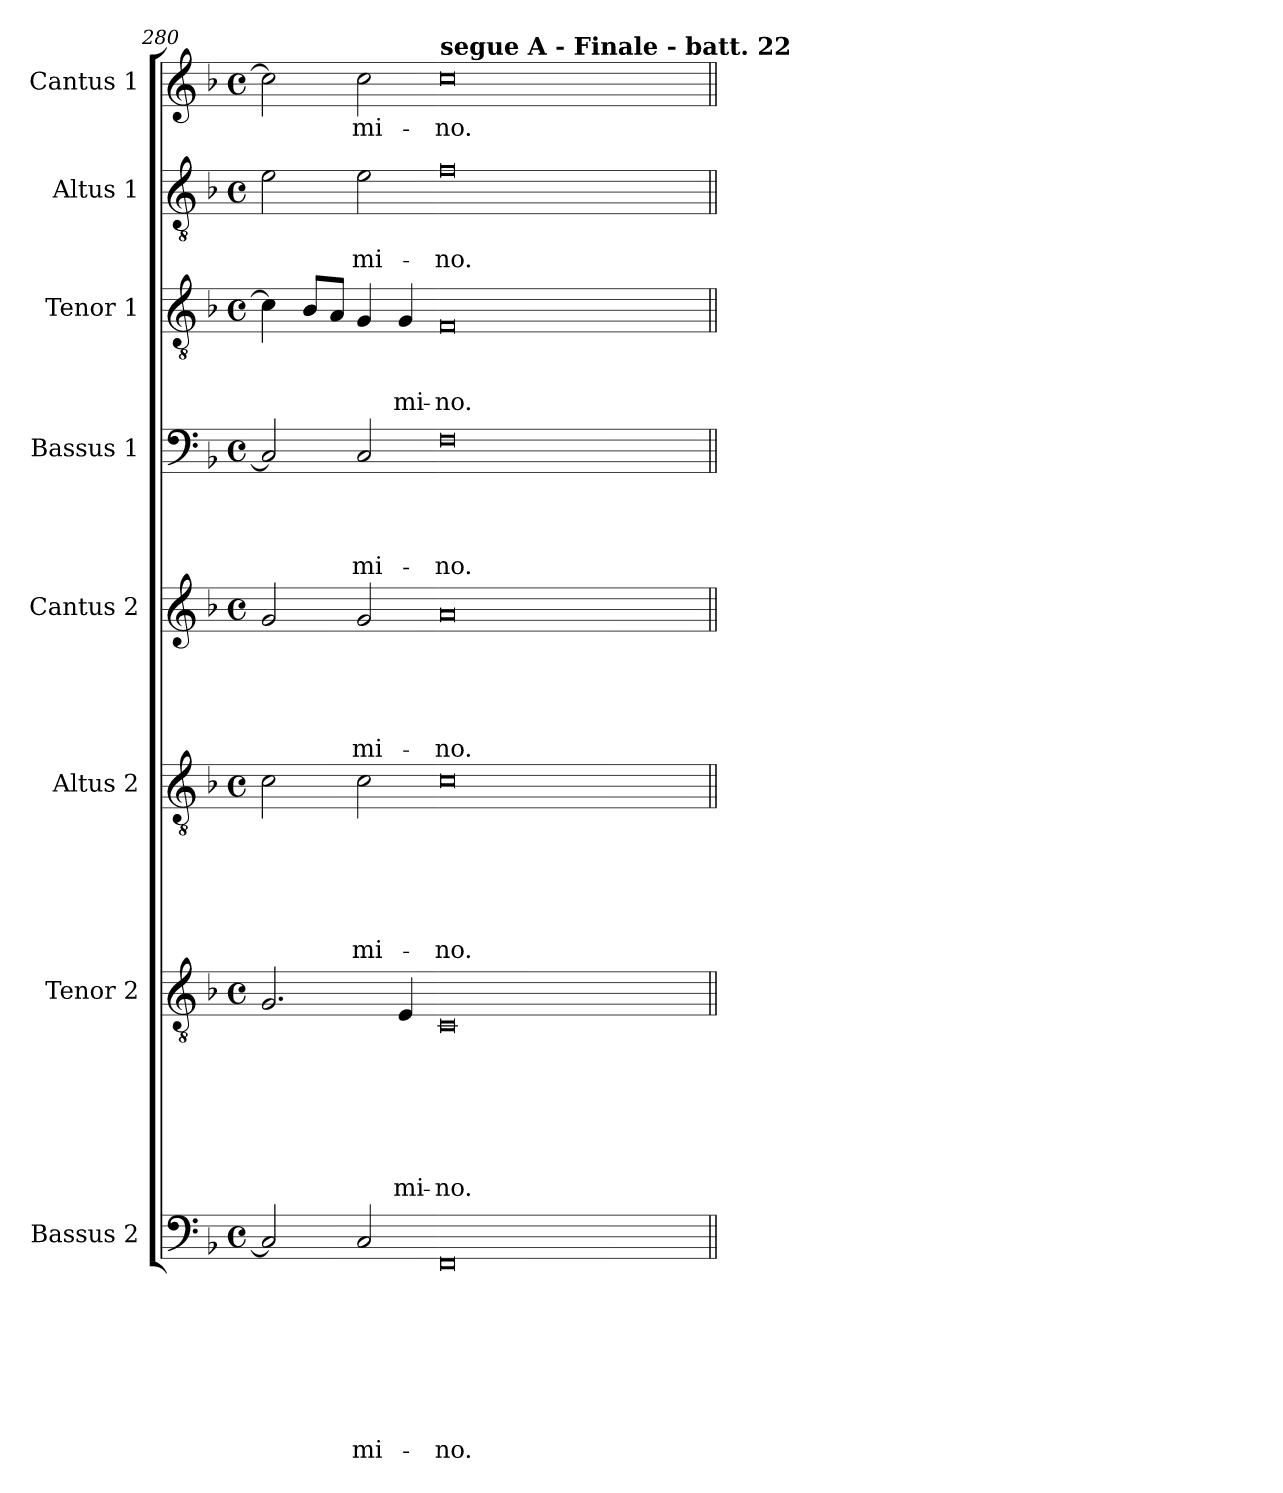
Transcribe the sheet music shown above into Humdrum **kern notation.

**kern	**text	**text	**text	**text	**text	**text	**text	**text	**kern	**text	**text	**text	**text	**text	**text	**text	**kern	**text	**text	**text	**text	**text	**text	**kern	**text	**text	**text	**text	**text	**kern	**text	**text	**text	**text	**kern	**text	**text	**text	**kern	**text	**text	**kern	**text
*part8	*part8	*part8	*part8	*part8	*part8	*part8	*part8	*part8	*part7	*part7	*part7	*part7	*part7	*part7	*part7	*part7	*part6	*part6	*part6	*part6	*part6	*part6	*part6	*part5	*part5	*part5	*part5	*part5	*part5	*part4	*part4	*part4	*part4	*part4	*part3	*part3	*part3	*part3	*part2	*part2	*part2	*part1	*part1
*staff8	*staff8	*staff8	*staff8	*staff8	*staff8	*staff8	*staff8	*staff8	*staff7	*staff7	*staff7	*staff7	*staff7	*staff7	*staff7	*staff7	*staff6	*staff6	*staff6	*staff6	*staff6	*staff6	*staff6	*staff5	*staff5	*staff5	*staff5	*staff5	*staff5	*staff4	*staff4	*staff4	*staff4	*staff4	*staff3	*staff3	*staff3	*staff3	*staff2	*staff2	*staff2	*staff1	*staff1
*I"Bassus 2	*	*	*	*	*	*	*	*	*I"Tenor 2	*	*	*	*	*	*	*	*I"Altus 2	*	*	*	*	*	*	*I"Cantus 2	*	*	*	*	*	*I"Bassus 1	*	*	*	*	*I"Tenor 1	*	*	*	*I"Altus 1	*	*	*I"Cantus 1	*
*I'B2	*	*	*	*	*	*	*	*	*I'T2	*	*	*	*	*	*	*	*I'A2	*	*	*	*	*	*	*I'C2	*	*	*	*	*	*I'B1	*	*	*	*	*I'T1	*	*	*	*I'A1	*	*	*I'C1	*
*clefF4	*	*	*	*	*	*	*	*	*clefGv2	*	*	*	*	*	*	*	*clefGv2	*	*	*	*	*	*	*clefG2	*	*	*	*	*	*clefF4	*	*	*	*	*clefGv2	*	*	*	*clefGv2	*	*	*clefG2	*
*k[b-]	*	*	*	*	*	*	*	*	*k[b-]	*	*	*	*	*	*	*	*k[b-]	*	*	*	*	*	*	*k[b-]	*	*	*	*	*	*k[b-]	*	*	*	*	*k[b-]	*	*	*	*k[b-]	*	*	*k[b-]	*
*d:	*	*	*	*	*	*	*	*	*d:	*	*	*	*	*	*	*	*d:	*	*	*	*	*	*	*d:	*	*	*	*	*	*d:	*	*	*	*	*d:	*	*	*	*d:	*	*	*d:	*
*M4/4	*	*	*	*	*	*	*	*	*M4/4	*	*	*	*	*	*	*	*M4/4	*	*	*	*	*	*	*M4/4	*	*	*	*	*	*M4/4	*	*	*	*	*M4/4	*	*	*	*M4/4	*	*	*M4/4	*
*met(c)	*	*	*	*	*	*	*	*	*met(c)	*	*	*	*	*	*	*	*met(c)	*	*	*	*	*	*	*met(c)	*	*	*	*	*	*met(c)	*	*	*	*	*met(c)	*	*	*	*met(c)	*	*	*met(c)	*
=280	=280	=280	=280	=280	=280	=280	=280	=280	=280	=280	=280	=280	=280	=280	=280	=280	=280	=280	=280	=280	=280	=280	=280	=280	=280	=280	=280	=280	=280	=280	=280	=280	=280	=280	=280	=280	=280	=280	=280	=280	=280	=280	=280
2C/]	.	.	.	.	.	.	.	.	2.G/	.	.	.	.	.	.	.	2c\	.	.	.	.	.	.	2g/	.	.	.	.	.	2C/]	.	.	.	.	4c\]	.	.	.	2e\	.	.	2cc\]	.
.	.	.	.	.	.	.	.	.	.	.	.	.	.	.	.	.	.	.	.	.	.	.	.	.	.	.	.	.	.	.	.	.	.	.	8B-/L	.	.	.	.	.	.	.	.
.	.	.	.	.	.	.	.	.	.	.	.	.	.	.	.	.	.	.	.	.	.	.	.	.	.	.	.	.	.	.	.	.	.	.	8A/J	.	.	.	.	.	.	.	.
2C/	.	.	.	.	.	.	.	-mi-	.	.	.	.	.	.	.	.	2c\	.	.	.	.	.	-mi-	2g/	.	.	.	.	-mi-	2C/	.	.	.	-mi-	4G/	.	.	.	2e\	.	-mi-	2cc\	-mi-
.	.	.	.	.	.	.	.	.	4E/	.	.	.	.	.	.	-mi-	.	.	.	.	.	.	.	.	.	.	.	.	.	.	.	.	.	.	4G/	.	.	-mi-	.	.	.	.	.
!	!	!	!	!	!	!	!	!	!	!	!	!	!	!	!	!	!	!	!	!	!	!	!	!	!	!	!	!	!	!	!	!	!	!	!	!	!	!	!	!	!	!LO:TX:a:B:t=segue A - Finale - batt. 22	!
0FF	.	.	.	.	.	.	.	-no.	0C	.	.	.	.	.	.	-no.	0c	.	.	.	.	.	-no.	0a	.	.	.	.	-no.	0F	.	.	.	-no.	0F	.	.	-no.	0f	.	-no.	0cc	-no.
=||	=||	=||	=||	=||	=||	=||	=||	=||	=||	=||	=||	=||	=||	=||	=||	=||	=||	=||	=||	=||	=||	=||	=||	=||	=||	=||	=||	=||	=||	=||	=||	=||	=||	=||	=||	=||	=||	=||	=||	=||	=||	=||	=||
*-	*-	*-	*-	*-	*-	*-	*-	*-	*-	*-	*-	*-	*-	*-	*-	*-	*-	*-	*-	*-	*-	*-	*-	*-	*-	*-	*-	*-	*-	*-	*-	*-	*-	*-	*-	*-	*-	*-	*-	*-	*-	*-	*-
